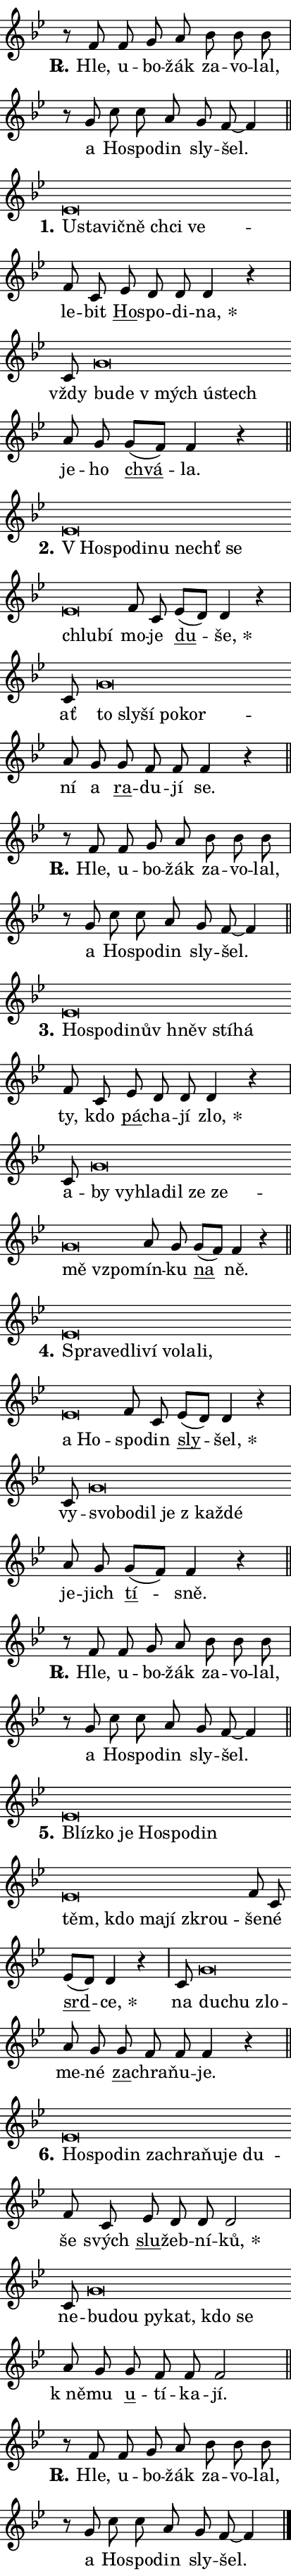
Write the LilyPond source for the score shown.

\version "2.22.1"
\header { tagline = "" }
\paper {
  indent = 0\cm
  top-margin = 0\cm
  right-margin = 0\cm
  bottom-margin = 0\cm
  left-margin = 0\cm
  paper-width = 7\cm
  page-breaking = #ly:one-page-breaking
  system-system-spacing.basic-distance = #11
  score-system-spacing.basic-distance = #11
  ragged-last = ##f
}


%% Author: Thomas Morley
%% https://lists.gnu.org/archive/html/lilypond-user/2020-05/msg00002.html
#(define (line-position grob)
"Returns position of @var[grob} in current system:
   @code{'start}, if at first time-step
   @code{'end}, if at last time-step
   @code{'middle} otherwise
"
  (let* ((col (ly:item-get-column grob))
         (ln (ly:grob-object col 'left-neighbor))
         (rn (ly:grob-object col 'right-neighbor))
         (col-to-check-left (if (ly:grob? ln) ln col))
         (col-to-check-right (if (ly:grob? rn) rn col))
         (break-dir-left
           (and
             (ly:grob-property col-to-check-left 'non-musical #f)
             (ly:item-break-dir col-to-check-left)))
         (break-dir-right
           (and
             (ly:grob-property col-to-check-right 'non-musical #f)
             (ly:item-break-dir col-to-check-right))))
        (cond ((eqv? 1 break-dir-left) 'start)
              ((eqv? -1 break-dir-right) 'end)
              (else 'middle))))

#(define (tranparent-at-line-position vctor)
  (lambda (grob)
  "Relying on @code{line-position} select the relevant enry from @var{vctor}.
Used to determine transparency,"
    (case (line-position grob)
      ((end) (not (vector-ref vctor 0)))
      ((middle) (not (vector-ref vctor 1)))
      ((start) (not (vector-ref vctor 2))))))

noteHeadBreakVisibility =
#(define-music-function (break-visibility)(vector?)
"Makes @code{NoteHead}s transparent relying on @var{break-visibility}"
#{
  \override NoteHead.transparent =
    #(tranparent-at-line-position break-visibility)
#})

#(define delete-ledgers-for-transparent-note-heads
  (lambda (grob)
    "Reads whether a @code{NoteHead} is transparent.
If so this @code{NoteHead} is removed from @code{'note-heads} from
@var{grob}, which is supposed to be @code{LedgerLineSpanner}.
As a result ledgers are not printed for this @code{NoteHead}"
    (let* ((nhds-array (ly:grob-object grob 'note-heads))
           (nhds-list
             (if (ly:grob-array? nhds-array)
                 (ly:grob-array->list nhds-array)
                 '()))
           ;; Relies on the transparent-property being done before
           ;; Staff.LedgerLineSpanner.after-line-breaking is executed.
           ;; This is fragile ...
           (to-keep
             (remove
               (lambda (nhd)
                 (ly:grob-property nhd 'transparent #f))
               nhds-list)))
      ;; TODO find a better method to iterate over grob-arrays, similiar
      ;; to filter/remove etc for lists
      ;; For now rebuilt from scratch
      (set! (ly:grob-object grob 'note-heads)  '())
      (for-each
        (lambda (nhd)
          (ly:pointer-group-interface::add-grob grob 'note-heads nhd))
        to-keep))))

hideNotes = {
  \noteHeadBreakVisibility #begin-of-line-visible
}
unHideNotes = {
  \noteHeadBreakVisibility #all-visible
}

% work-around for resetting accidentals
% https://lilypond.org/doc/v2.23/Documentation/notation/displaying-rhythms#unmetered-music
cadenzaMeasure = {
  \cadenzaOff
  \partial 1024 s1024
  \cadenzaOn
}

#(define-markup-command (accent layout props text) (markup?)
  "Underline accented syllable"
  (interpret-markup layout props
    #{\markup \override #'(offset . 4.3) \underline { #text }#}))

responsum = \markup \concat {
  "R" \hspace #-1.05 \path #0.1 #'((moveto 0 0.07) (lineto 0.9 0.8)) \hspace #0.05 "."
}

\layout {
    \context {
        \Staff
        \remove "Time_signature_engraver"
        \override LedgerLineSpanner.after-line-breaking = #delete-ledgers-for-transparent-note-heads
    }
    \context {
        \Voice {
            \override NoteHead.output-attributes = #'((class . "notehead"))
            \override Hairpin.height = #0.55
        }
    }
    \context {
        \Lyrics {
            \override StanzaNumber.output-attributes = #'((class . "stanzanumber"))
            \override LyricSpace.minimum-distance = #0.9
            \override LyricText.font-name = #"TeX Gyre Schola"
            \override LyricText.font-size = 1
            \override StanzaNumber.font-name = #"TeX Gyre Schola Bold"
            \override StanzaNumber.font-size = 1
        }
    }
}

% magnetic-lyrics.ily
%
%   written by
%     Jean Abou Samra <jean@abou-samra.fr>
%     Werner Lemberg <wl@gnu.org>
%
%   adapted by
%     Jiri Hon <jiri.hon@gmail.com>
%
% Version 2022-Apr-15

% https://www.mail-archive.com/lilypond-user@gnu.org/msg149350.html

#(define (Left_hyphen_pointer_engraver context)
   "Collect syllable-hyphen-syllable occurrences in lyrics and store
them in properties.  This engraver only looks to the left.  For
example, if the lyrics input is @code{foo -- bar}, it does the
following.

@itemize @bullet
@item
Set the @code{text} property of the @code{LyricHyphen} grob between
@q{foo} and @q{bar} to @code{foo}.

@item
Set the @code{left-hyphen} property of the @code{LyricText} grob with
text @q{foo} to the @code{LyricHyphen} grob between @q{foo} and
@q{bar}.
@end itemize

Use this auxiliary engraver in combination with the
@code{lyric-@/text::@/apply-@/magnetic-@/offset!} hook."
   (let ((hyphen #f)
         (text #f))
     (make-engraver
      (acknowledgers
       ((lyric-syllable-interface engraver grob source-engraver)
        (set! text grob)))
      (end-acknowledgers
       ((lyric-hyphen-interface engraver grob source-engraver)
        ;(when (not (grob::has-interface grob 'lyric-space-interface))
          (set! hyphen grob)));)
      ((stop-translation-timestep engraver)
       (when (and text hyphen)
         (ly:grob-set-object! text 'left-hyphen hyphen))
       (set! text #f)
       (set! hyphen #f)))))

#(define (lyric-text::apply-magnetic-offset! grob)
   "If the space between two syllables is less than the value in
property @code{LyricText@/.details@/.squash-threshold}, move the right
syllable to the left so that it gets concatenated with the left
syllable.

Use this function as a hook for
@code{LyricText@/.after-@/line-@/breaking} if the
@code{Left_@/hyphen_@/pointer_@/engraver} is active."
   (let ((hyphen (ly:grob-object grob 'left-hyphen #f)))
     (when hyphen
       (let ((left-text (ly:spanner-bound hyphen LEFT)))
         (when (grob::has-interface left-text 'lyric-syllable-interface)
           (let* ((common (ly:grob-common-refpoint grob left-text X))
                  (this-x-ext (ly:grob-extent grob common X))
                  (left-x-ext
                   (begin
                     ;; Trigger magnetism for left-text.
                     (ly:grob-property left-text 'after-line-breaking)
                     (ly:grob-extent left-text common X)))
                  ;; `delta` is the gap width between two syllables.
                  (delta (- (interval-start this-x-ext)
                            (interval-end left-x-ext)))
                  (details (ly:grob-property grob 'details))
                  (threshold (assoc-get 'squash-threshold details 0.2)))
             (when (< delta threshold)
               (let* (;; We have to manipulate the input text so that
                      ;; ligatures crossing syllable boundaries are not
                      ;; disabled.  For languages based on the Latin
                      ;; script this is essentially a beautification.
                      ;; However, for non-Western scripts it can be a
                      ;; necessity.
                      (lt (ly:grob-property left-text 'text))
                      (rt (ly:grob-property grob 'text))
                      (is-space (grob::has-interface hyphen 'lyric-space-interface))
                      (space (if is-space " " ""))
                      (space-markup (grob-interpret-markup grob " "))
                      (space-size (interval-length (ly:stencil-extent space-markup X)))
                      (extra-delta (if is-space space-size 0))
                      ;; Append new syllable.
                      (ltrt-space (if (and (string? lt) (string? rt))
                                (string-append lt space rt)
                                (make-concat-markup (list lt space rt))))
                      ;; Right-align `ltrt` to the right side.
                      (ltrt-space-markup (grob-interpret-markup
                               grob
                               (make-translate-markup
                                (cons (interval-length this-x-ext) 0)
                                (make-right-align-markup ltrt-space)))))
                 (begin
                   ;; Don't print `left-text`.
                   (ly:grob-set-property! left-text 'stencil #f)
                   ;; Set text and stencil (which holds all collected
                   ;; syllables so far) and shift it to the left.
                   (ly:grob-set-property! grob 'text ltrt-space)
                   (ly:grob-set-property! grob 'stencil ltrt-space-markup)
                   (ly:grob-translate-axis! grob (- (- delta extra-delta)) X))))))))))


#(define (lyric-hyphen::displace-bounds-first grob)
   ;; Make very sure this callback isn't triggered too early.
   (let ((left (ly:spanner-bound grob LEFT))
         (right (ly:spanner-bound grob RIGHT)))
     (ly:grob-property left 'after-line-breaking)
     (ly:grob-property right 'after-line-breaking)
     (ly:lyric-hyphen::print grob)))

squashThreshold = #0.4

\layout {
  \context {
    \Lyrics
    \consists #Left_hyphen_pointer_engraver
    \override LyricText.after-line-breaking =
      #lyric-text::apply-magnetic-offset!
    \override LyricHyphen.stencil = #lyric-hyphen::displace-bounds-first
    \override LyricText.details.squash-threshold = \squashThreshold
    \override LyricHyphen.minimum-distance = 0
    \override LyricHyphen.minimum-length = \squashThreshold
  }
}

squash = \override LyricText.details.squash-threshold = 9999
unSquash = \override LyricText.details.squash-threshold = \squashThreshold

left = \override LyricText.self-alignment-X = #LEFT
unLeft = \revert LyricText.self-alignment-X

starOffset = #(lambda (grob) 
                (let ((x_offset (ly:self-alignment-interface::aligned-on-x-parent grob)))
                  (if (= x_offset 0) 0 (+ x_offset 1.2))))

star = #(define-music-function (syllable)(string?)
"Append star separator at the end of a syllable"
#{
  \once \override LyricText.X-offset = #starOffset
  \lyricmode { \markup {
    #syllable
    \override #'((font-name . "TeX Gyre Schola Bold")) \hspace #0.2 \lower #0.65 \larger "*"
  } }
#})

starAccent = #(define-music-function (syllable)(string?)
"Append star separator at the end of a syllable and make accent"
#{
  \once \override LyricText.X-offset = #starOffset
  \lyricmode { \markup {
    \accent #syllable
    \override #'((font-name . "TeX Gyre Schola Bold")) \hspace #0.2 \lower #0.65 \larger "*"
  } }
#})

breath = #(define-music-function (syllable)(string?)
"Append breathing indicator at the end of a syllable"
#{
  \lyricmode { \markup { #syllable "+" } }
#})

optionalBreath = #(define-music-function (syllable)(string?)
"Append optional breathing indicator at the end of a syllable"
#{
  \lyricmode { \markup { #syllable "(+)" } }
#})


\score {
    <<
        \new Voice = "melody" { \cadenzaOn \key bes \major \relative { r8 f' f g a bes bes bes \cadenzaMeasure \bar "|" r g c c a g f~ f4 \cadenzaMeasure \bar "||" \break }
\relative { es'\breve*1/16 \hideNotes \breve*1/16 \bar "" \breve*1/16 \bar "" \breve*1/16 \bar "" \breve*1/16 \breve*1/16 \bar "" \unHideNotes f8 c \bar "" es d d d4 r \cadenzaMeasure \bar "|" c8 g'\breve*1/16 \hideNotes \breve*1/16 \bar "" \breve*1/16 \bar "" \breve*1/16 \breve*1/16 \bar "" \unHideNotes a8 g \bar "" g[( f)] f4 r \cadenzaMeasure \bar "||" \break }
\relative { es'\breve*1/16 \hideNotes \breve*1/16 \bar "" \breve*1/16 \bar "" \breve*1/16 \bar "" \breve*1/16 \bar "" \breve*1/16 \bar "" \breve*1/16 \breve*1/16 \bar "" \unHideNotes f8 c \bar "" es[( d)] d4 r \cadenzaMeasure \bar "|" c8 g'\breve*1/16 \hideNotes \breve*1/16 \bar "" \breve*1/16 \bar "" \breve*1/16 \breve*1/16 \bar "" \unHideNotes a8 g \bar "" g f f f4 r \cadenzaMeasure \bar "||" \break }
\relative { r8 f' f g a bes bes bes \cadenzaMeasure \bar "|" r g c c a g f~ f4 \cadenzaMeasure \bar "||" \break }
\relative { es'\breve*1/16 \hideNotes \breve*1/16 \bar "" \breve*1/16 \bar "" \breve*1/16 \bar "" \breve*1/16 \bar "" \breve*1/16 \breve*1/16 \bar "" \unHideNotes f8 c \bar "" es d d d4 r \cadenzaMeasure \bar "|" c8 g'\breve*1/16 \hideNotes \breve*1/16 \bar "" \breve*1/16 \bar "" \breve*1/16 \bar "" \breve*1/16 \bar "" \breve*1/16 \bar "" \breve*1/16 \breve*1/16 \bar "" \unHideNotes a8 g \bar "" g[( f)] f4 r \cadenzaMeasure \bar "||" \break }
\relative { es'\breve*1/16 \hideNotes \breve*1/16 \bar "" \breve*1/16 \bar "" \breve*1/16 \bar "" \breve*1/16 \bar "" \breve*1/16 \bar "" \breve*1/16 \bar "" \breve*1/16 \breve*1/16 \bar "" \unHideNotes f8 c \bar "" es[( d)] d4 r \cadenzaMeasure \bar "|" c8 g'\breve*1/16 \hideNotes \breve*1/16 \bar "" \breve*1/16 \bar "" \breve*1/16 \bar "" \breve*1/16 \breve*1/16 \bar "" \unHideNotes a8 g \bar "" g[( f)] f4 r \cadenzaMeasure \bar "||" \break }
\relative { r8 f' f g a bes bes bes \cadenzaMeasure \bar "|" r g c c a g f~ f4 \cadenzaMeasure \bar "||" \break }
\relative { es'\breve*1/16 \hideNotes \breve*1/16 \bar "" \breve*1/16 \bar "" \breve*1/16 \bar "" \breve*1/16 \bar "" \breve*1/16 \bar "" \breve*1/16 \bar "" \breve*1/16 \bar "" \breve*1/16 \bar "" \breve*1/16 \breve*1/16 \bar "" \unHideNotes f8 c \bar "" es[( d)] d4 r \cadenzaMeasure \bar "|" c8 g'\breve*1/16 \hideNotes \breve*1/16 \breve*1/16 \bar "" \unHideNotes a8 g \bar "" g f f f4 r \cadenzaMeasure \bar "||" \break }
\relative { es'\breve*1/16 \hideNotes \breve*1/16 \bar "" \breve*1/16 \bar "" \breve*1/16 \bar "" \breve*1/16 \bar "" \breve*1/16 \bar "" \breve*1/16 \breve*1/16 \bar "" \unHideNotes f8 c \bar "" es d d d2 \cadenzaMeasure \bar "|" c8 g'\breve*1/16 \hideNotes \breve*1/16 \bar "" \breve*1/16 \bar "" \breve*1/16 \bar "" \breve*1/16 \breve*1/16 \bar "" \unHideNotes a8 g \bar "" g f f f2 \cadenzaMeasure \bar "||" \break }
\relative { r8 f' f g a bes bes bes \cadenzaMeasure \bar "|" r g c c a g f~ f4 \cadenzaMeasure \bar "||" \break } \bar "|." }
        \new Lyrics \lyricsto "melody" { \lyricmode { \set stanza = \responsum
Hle, u -- bo -- žák za -- vo -- lal, a Ho -- spo -- din sly -- šel.
\set stanza = "1."
\left U -- \squash sta -- vič -- ně chci ve -- \unLeft \unSquash le -- bit \markup \accent Ho -- spo -- di -- \star na, vždy \left bu -- \squash de "v mých" ús -- tech \unLeft \unSquash je -- ho \markup \accent chvá -- la.
\set stanza = "2."
\left "V Ho" -- \squash spo -- di -- nu nechť se chlu -- bí \unLeft \unSquash mo -- je \markup \accent du -- \star še, ať \left to \squash sly -- ší po -- kor -- \unLeft \unSquash ní a \markup \accent ra -- du -- jí se.
\set stanza = \responsum
Hle, u -- bo -- žák za -- vo -- lal, a Ho -- spo -- din sly -- šel.
\set stanza = "3."
\left Ho -- \squash spo -- di -- nův hněv stí -- há \unLeft \unSquash ty, kdo \markup \accent pá -- cha -- jí \star zlo, a -- \left by \squash vy -- hla -- dil ze ze -- mě vzpo -- \unLeft \unSquash mín -- ku \markup \accent na ně.
\set stanza = "4."
\left Spra -- \squash ved -- li -- ví vo -- la -- li, a Ho -- \unLeft \unSquash spo -- din \markup \accent sly -- \star šel, vy -- \left svo -- \squash bo -- dil je "z kaž" -- dé \unLeft \unSquash je -- jich \markup \accent tí -- sně.
\set stanza = \responsum
Hle, u -- bo -- žák za -- vo -- lal, a Ho -- spo -- din sly -- šel.
\set stanza = "5."
\left Blíz -- \squash ko je Ho -- spo -- din těm, kdo ma -- jí zkrou -- \unLeft \unSquash še -- né \markup \accent srd -- \star ce, na \left du -- \squash chu zlo -- \unLeft \unSquash me -- né \markup \accent za -- chra -- ňu -- je.
\set stanza = "6."
\left Ho -- \squash spo -- din za -- chra -- ňu -- je du -- \unLeft \unSquash še svých \markup \accent slu -- žeb -- ní -- \star ků, ne -- \left bu -- \squash dou py -- kat, kdo se \unLeft \unSquash "k ně" -- mu \markup \accent u -- tí -- ka -- jí.
\set stanza = \responsum
Hle, u -- bo -- žák za -- vo -- lal, a Ho -- spo -- din sly -- šel. } }
    >>
    \layout {}
}
